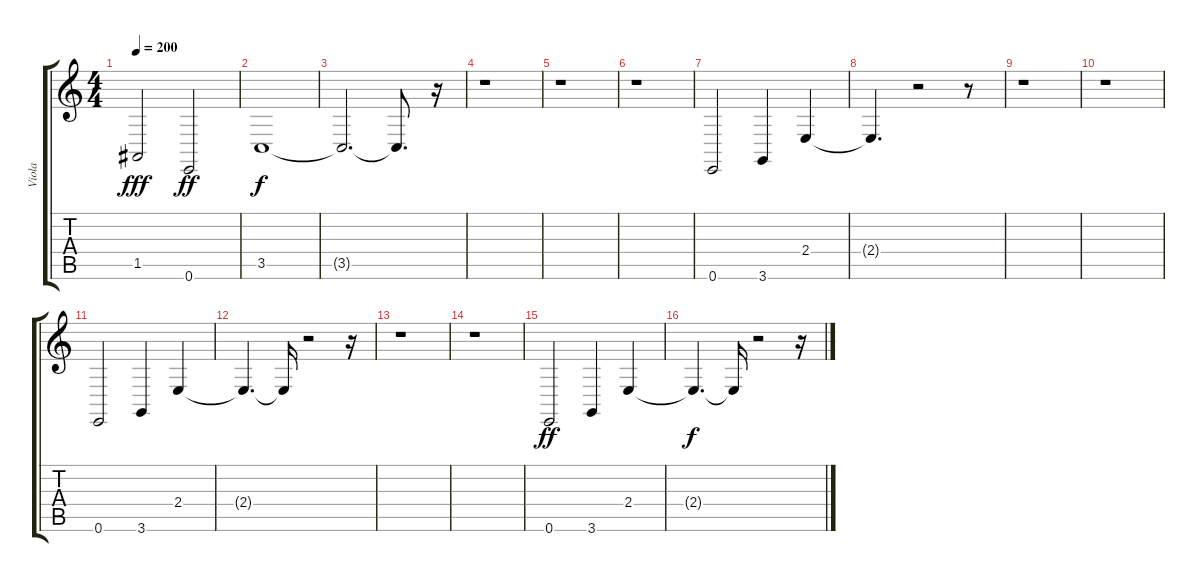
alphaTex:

\track ("Viola" "Viola") {instrument viola}
\staff {score tabs}
\tuning (E4 B3 G3 D3 A2 E2) {hide}
\ts (4 4)
\tempo 200
\clef g2
\ks c
1.5.2{dy fff} 0.6.2{dy ff} |
3.5.1{dy f} |
3.5{t}.2{d} 3.5{t}.8{d} r.16 |
r.1 |
r.1 |
r.1 |
0.6.2 3.6.4 2.4.4 |
2.4{t}.4{d} r.2 r.8 |
r.1 |
r.1 |
0.6.2 3.6.4 2.4.4 |
2.4{t}.4{d} 2.4{t}.16 r.2 r.16 |
r.1 |
r.1 |
0.6.2{dy ff} 3.6.4 2.4.4 |
2.4{t}.4{d dy f} 2.4{t}.16 r.2 r.16
